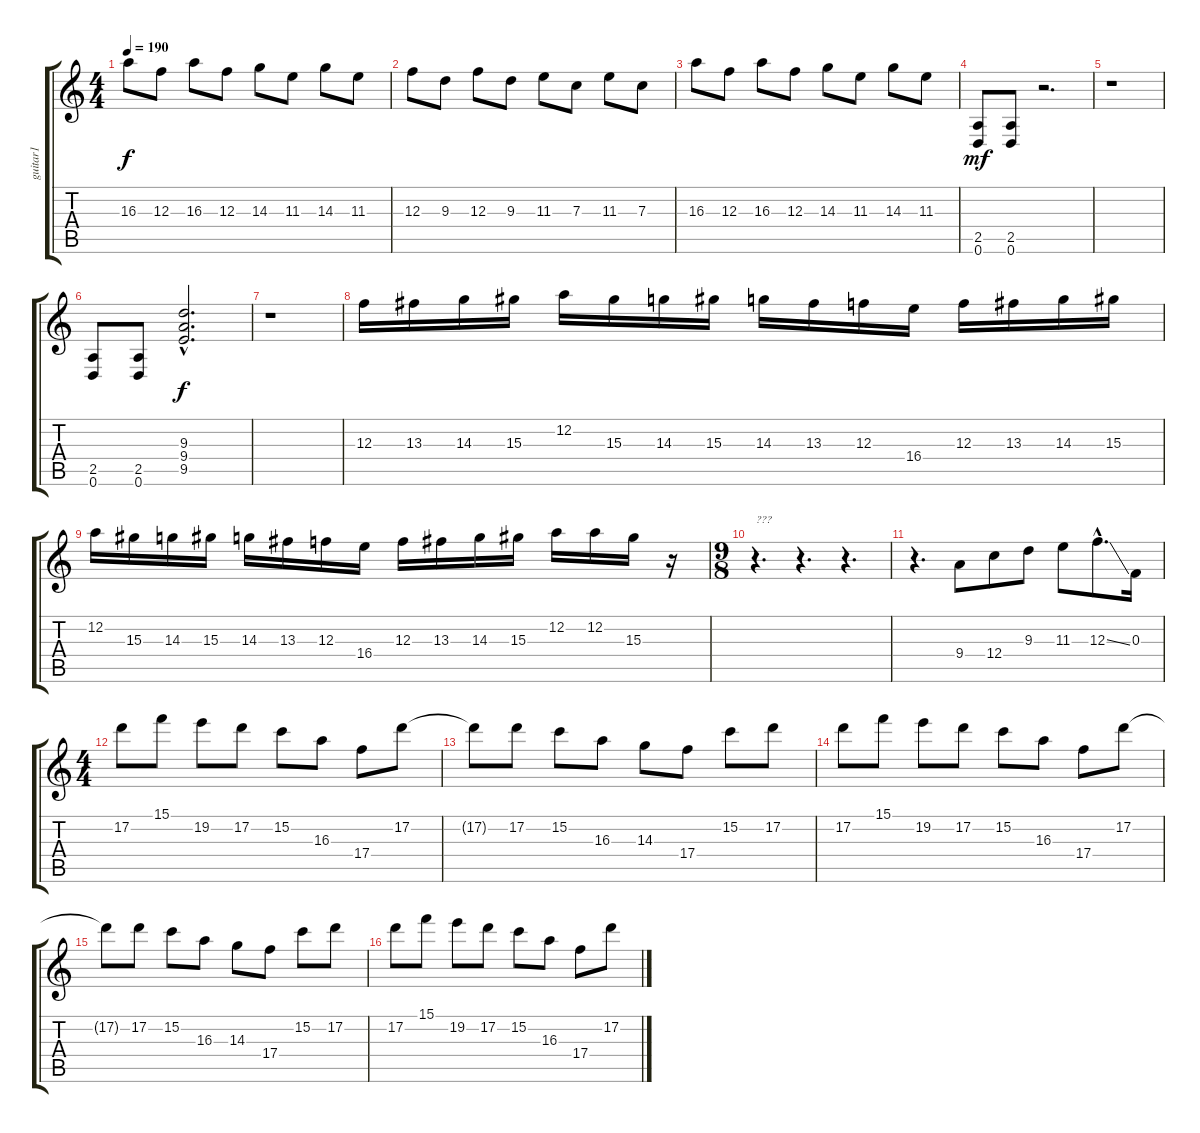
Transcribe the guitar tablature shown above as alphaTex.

\track ("guitar1" "guitar1") {instrument distortionguitar}
\staff {score tabs}
\tuning (D4 A3 F3 C3 G2 D2) {hide}
\ts (4 4)
\tempo 190
\clef g2
\ks c
16.3.8{dy f} 12.3.8 16.3.8 12.3.8 14.3.8 11.3.8 14.3.8 11.3.8 |
12.3.8 9.3.8 12.3.8 9.3.8 11.3.8 7.3.8 11.3.8 7.3.8 |
16.3.8 12.3.8 16.3.8 12.3.8 14.3.8 11.3.8 14.3.8 11.3.8 |
(2.5 0.6).8{dy mf} (2.5 0.6).8 r.2{d} |
r.1 |
(2.5 0.6).8 (2.5 0.6).8 (9.3{hac} 9.4{hac} 9.5{hac}).2{d dy f} |
r.1 |
12.3.16 13.3.16 14.3.16 15.3.16 12.2.16 15.3.16 14.3.16 15.3.16 14.3.16 13.3.16 12.3.16 16.4.16 12.3.16 13.3.16 14.3.16 15.3.16 |
12.2.16 15.3.16 14.3.16 15.3.16 14.3.16 13.3.16 12.3.16 16.4.16 12.3.16 13.3.16 14.3.16 15.3.16 12.2.16 12.2.16 15.3.16 r.16 |
\ts (9 8)
r.4{d txt "???"} r.4{d} r.4{d} |
r.4{d} 9.4.8 12.4.8 9.3.8 11.3.8 12.3{ss hac}.8{d} 0.3.16 |
\ts (4 4)
17.2.8{instrument distortionguitar} 15.1.8 19.2.8 17.2.8 15.2.8 16.3.8 17.4.8 17.2.8 |
17.2{t}.8 17.2.8 15.2.8 16.3.8 14.3.8 17.4.8 15.2.8 17.2.8 |
17.2.8 15.1.8 19.2.8 17.2.8 15.2.8 16.3.8 17.4.8 17.2.8 |
17.2{t}.8 17.2.8 15.2.8 16.3.8 14.3.8 17.4.8 15.2.8 17.2.8 |
17.2.8 15.1.8 19.2.8 17.2.8 15.2.8 16.3.8 17.4.8 17.2.8
